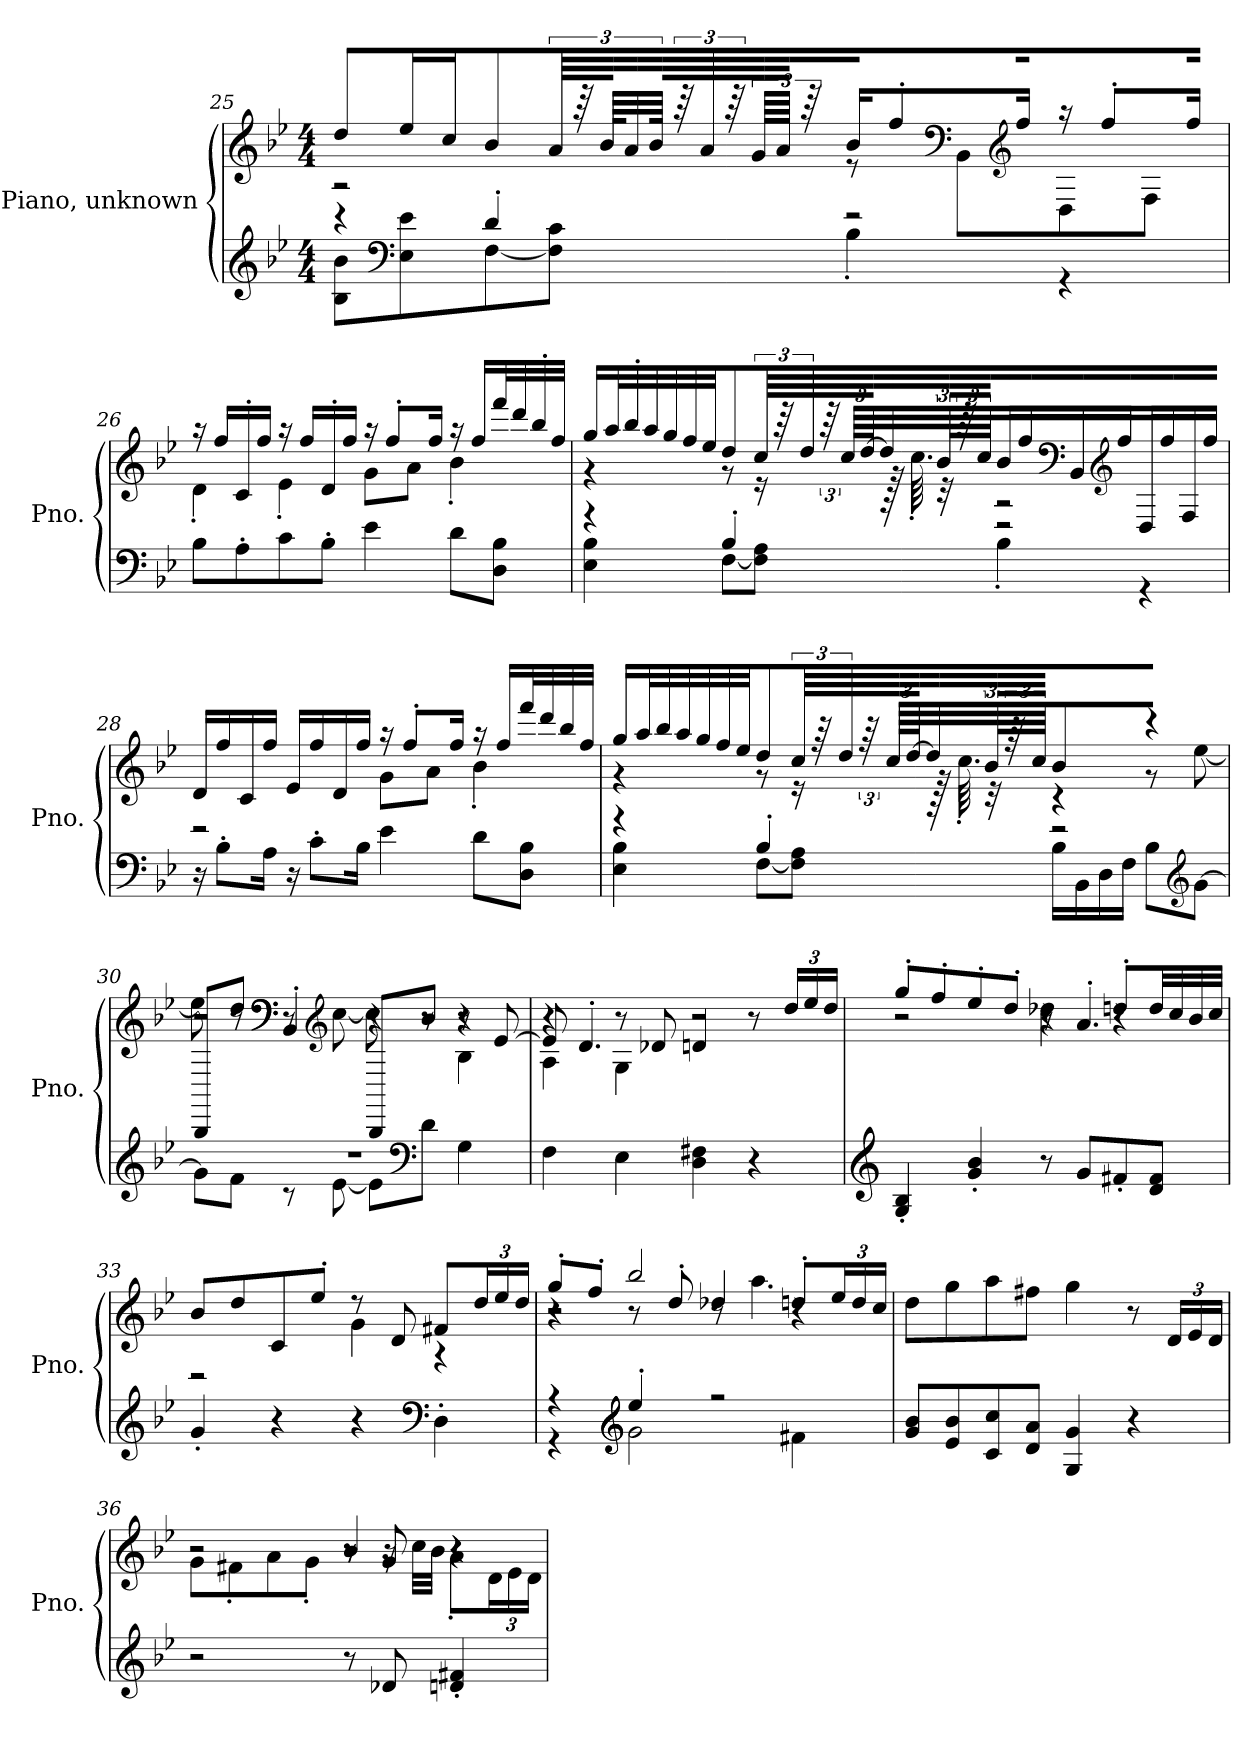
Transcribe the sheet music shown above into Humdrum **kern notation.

**kern	**kern
*part1	*part1
*staff2	*staff1
*I"Piano, unknown	*
*I'Pno.	*
!!LO:PB:g=z
*clefG2	*clefG2
*k[b-e-]	*k[b-e-]
*M4/4	*M4/4
=25	=25
*^	*^
4r	8B-\ 8b-\L	8dd/L	2r
*clefF4	*	*	*
.	8E-\ 8e-\	16ee-/L	.
.	.	16cc/J	.
4d'/	[8F\	8b-/	.
.	8F\] 8c\J	96a/Jkkk	.
.	.	96r	.
.	.	96b-/KLLL	.
*	*	*Xbrackettup	*
.	.	48a/	.
.	.	96b-/JJJk	.
*	*	*brackettup	*
.	.	96r	.
.	.	96a/	.
.	.	96r	.
.	.	96g/LLLL	.
.	.	96a/JJJJ	.
.	.	96r	.
2r	4B-'\	16b-/KL	8r
.	.	8ff'/	.
*	*	*clefF4	*
.	.	.	8BB-\L
*	*	*clefG2	*
.	.	16ff/Jk	.
.	4r	16r	8D\
.	.	8ff'/L	.
.	.	.	8F\J
.	.	16ff/Jk	.
*v	*v	*	*
!!LO:LB:g=z	!!
=26	=26	=26
8B-\L	16r	4d'\
.	16ff/LL	.
8A'\	16c'/	.
.	16ff/JJ	.
8c\	16r	4e-'\
.	16ff/LL	.
8B-'\J	16d'/	.
.	16ff/JJ	.
4e-\	16r	8g\L
.	8ff'/L	.
.	.	8a\J
.	16ff/Jk	.
8d\L	16r	4b-'\
.	16ff/LL	.
8D\ 8B-\J	32fff/L	.
.	32ddd/	.
.	32bb-'/	.
.	32ff/JJJ	.
!!LO:LB:g=z	!!
=27	=27	=27
*^	*	*
4r	4E-\ 4B-\	16gg/LL	4r
.	.	32aa/L	.
.	.	32bb-'/	.
.	.	32aa/	.
.	.	32gg/	.
.	.	32ff/	.
.	.	32ee-/JJ	.
4B-'/	[8F\L	8dd/	8r
.	8F\] 8A\J	96cc/Jkkk	16r
.	.	96r	.
.	.	96dd/	.
.	.	96r	.
.	.	96cc/LLLL	.
.	.	[96dd/J	.
.	.	32dd/]	128r
.	.	.	64.cc'\
.	.	96b-/JJJk	32r
.	.	96r	.
.	.	96cc/	.
2r	4B-'\	16b-/LL	2r
.	.	16ff/	.
*	*	*clefF4	*
.	.	16BB-/	.
*	*	*clefG2	*
.	.	16ff/JJ	.
.	4r	16D/LL	.
.	.	16ff/	.
.	.	16F/	.
.	.	16ff/JJ	.
*v	*v	*	*
!!LO:LB:g=z	!!
=28	=28	=28
16r	16d/LL	2r
8B-'\L	16ff/	.
.	16c/	.
16A\Jk	16ff/JJ	.
16r	16e-/LL	.
8c'\L	16ff/	.
.	16d/	.
16B-\Jk	16ff/JJ	.
4e-\	16r	8g\L
.	8ff'/L	.
.	.	8a\J
.	16ff/Jk	.
8d\L	16r	4b-'\
.	16ff/LL	.
8D\ 8B-\J	32fff/L	.
.	32ddd/	.
.	32bb-/	.
.	32ff/JJJ	.
!!LO:LB:g=z	!!
=29	=29	=29
*^	*	*
4r	4E-\ 4B-\	16gg/LL	4r
.	.	32aa/L	.
.	.	32bb-/	.
.	.	32aa/	.
.	.	32gg/	.
.	.	32ff/	.
.	.	32ee-/JJ	.
4B-'/	[8F\L	8dd/	8r
.	8F\] 8A\J	96cc/Jkkk	16r
.	.	96r	.
.	.	96dd/	.
.	.	96r	.
.	.	96cc/LLLL	.
.	.	[96dd/J	.
.	.	32dd/]	128r
.	.	.	64.cc'\
.	.	96b-/JJJk	32r
.	.	96r	.
.	.	96cc/	.
2r	16B-\LL	4b-/	4r
.	16BB-\	.	.
.	16D\	.	.
.	16F\JJ	.	.
.	8B-\L	4r	8r
*clefG2	*	*	*
.	[8g\J	.	[8ee-\
!!LO:LB:g=z
=30	=30	=30	=30
*	*	*	*^
1r	8g\L]	8BBB-/L	8ee-\]	2r
.	8f\J	8dd/J	8r	.
*	*	*clefF4	*	*
.	8r	4BB-'/	8r	.
*	*	*clefG2	*	*
.	[8e-\	.	[8cc\	.
.	8e-\L]	8BBB-/L	8cc\]	4r
*clefF4	*	*	*	*
.	8d\J	8b-/J	8r	.
.	4G\	4r	4B-\	8r
.	.	.	.	[8e-/
*v	*v	*	*	*
=31	=31	=31	=31
4F\	4r	4A\	8e-/]
.	.	.	4.d'/
4E-\	8r	4G\	.
.	8d-X/	.	.
4D\ 4F#X\	4dn/	2r	2r
4r	8r	.	.
*	*Xbrackettup	*	*
.	24dd/LL	.	.
.	24ee-/	.	.
.	24dd/JJ	.	.
=32	=32	=32	=32
*clefG2	*	*	*
4G/' 4B-/'	8gg'/L	2r	2r
.	8ff'/	.	.
4g/' 4b-/'	8ee-'/	.	.
.	8dd'/J	.	.
8r	4r	4dd-X\	8r
8g/L	.	.	4.a'/
8f#X'/	8ddn'/L	4r	.
8d/ 8f#/J	32dd/LL	.	.
.	32cc/	.	.
.	32b-/	.	.
.	32cc/JJJ	.	.
*	*	*v	*v
!!LO:PB:g=z
=33	=33	=33
4g'/	8b-/L	2r
.	8dd/	.
4r	8c/	.
.	8ee-'/J	.
4r	8r	4g\
.	8d/	.
*clefF4	*	*
4D'\	8f#X/L	4r
.	24dd/L	.
.	24ee-/	.
.	24dd/JJ	.
=34	=34	=34
*^	*	*^
4r	4r	4r	2r	8gg'/L
.	.	.	.	8ff'/J
*clefG2	*	*	*	*
4ee-'/	2g\	2bb-/	.	8r
.	.	.	.	8dd'/
2r	.	.	8r	4dd-X/
.	.	.	4.aa\	.
.	4f#X\	4r	.	8ddn'/L
.	.	.	.	24ee-/L
.	.	.	.	24dd/
.	.	.	.	24cc/JJ
*v	*v	*	*	*
*	*v	*v	*v
=35	=35
8g/ 8b-/L	8dd\L
8e-/ 8b-/	8gg\
8c/ 8cc/	8aa\
8d/ 8a/J	8ff#X\J
4G/ 4g/	4gg\
4r	8r
.	24d/LL
.	24e-/
.	24d/JJ
!!LO:LB:g=z
=36	=36
*	*^
*	*	*^
2r	2r	8g\L	2r
.	.	8f#X'\	.
.	.	8a\	.
.	.	8g'\J	.
8r	4b-/	8r	8r
8d-X/	.	16r	8g/
.	.	32cc\LLL	.
.	.	32b-\JJJ	.
4dn/' 4f#X/'	4r	8a'\L	4r
.	.	24d\L	.
.	.	24e-\	.
.	.	24d\JJ	.
*	*v	*v	*v
=	=
*-	*-
